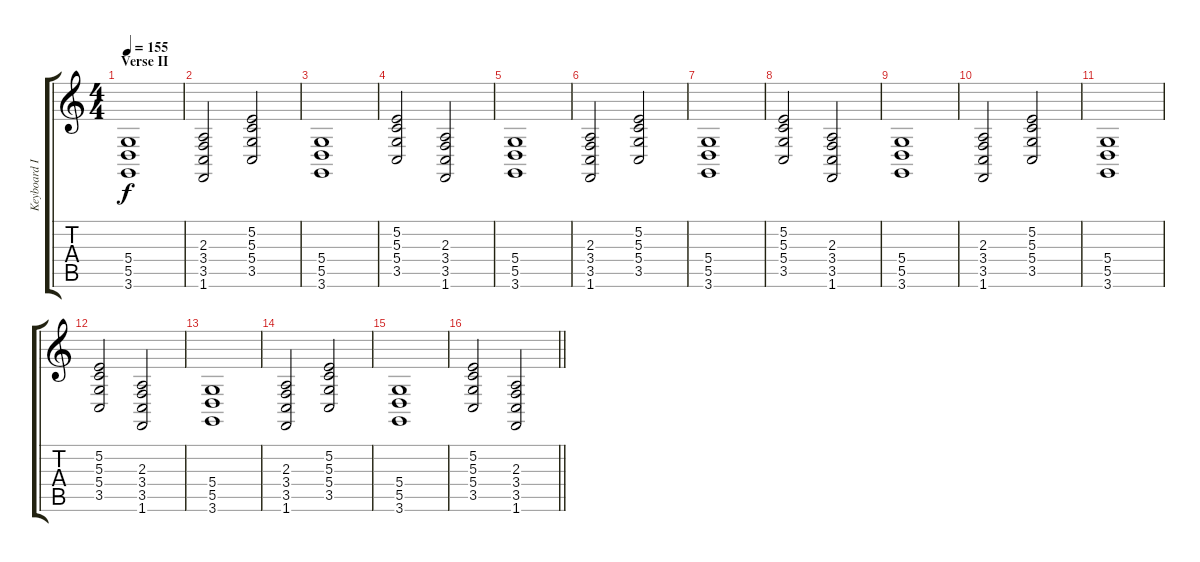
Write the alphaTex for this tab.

\track ("Keyboard I" "Keyboard I") {instrument churchorgan}
\staff {score tabs}
\tuning (E4 B3 G3 D3 A2 E2) {hide}
\ts (4 4)
\section ("" "Verse II")
\tempo 155
\clef g2
\ks c
(5.4 5.5 3.6).1{dy f} |
(2.3 3.4 3.5 1.6).2 (5.2 5.3 5.4 3.5).2 |
(5.4 5.5 3.6).1 |
(5.2 5.3 5.4 3.5).2 (2.3 3.4 3.5 1.6).2 |
(5.4 5.5 3.6).1 |
(2.3 3.4 3.5 1.6).2 (5.2 5.3 5.4 3.5).2 |
(5.4 5.5 3.6).1 |
(5.2 5.3 5.4 3.5).2 (2.3 3.4 3.5 1.6).2 |
(5.4 5.5 3.6).1 |
(2.3 3.4 3.5 1.6).2 (5.2 5.3 5.4 3.5).2 |
(5.4 5.5 3.6).1 |
(5.2 5.3 5.4 3.5).2 (2.3 3.4 3.5 1.6).2 |
(5.4 5.5 3.6).1 |
(2.3 3.4 3.5 1.6).2 (5.2 5.3 5.4 3.5).2 |
(5.4 5.5 3.6).1 |
\barLineRight lightlight
(5.2 5.3 5.4 3.5).2 (2.3 3.4 3.5 1.6).2
